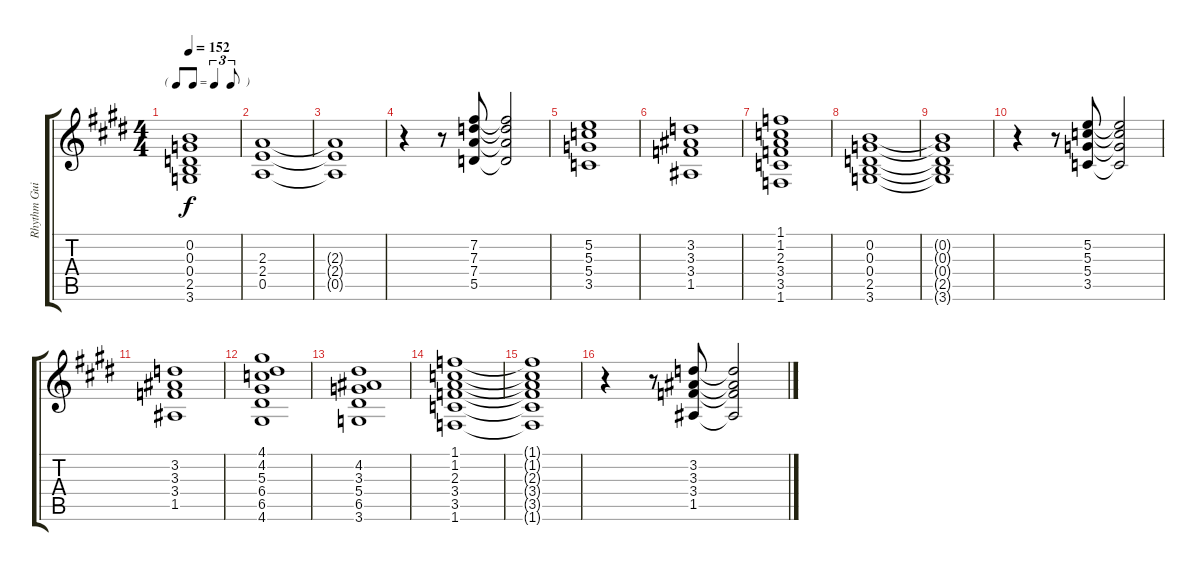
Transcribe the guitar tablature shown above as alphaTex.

\track ("Rhythm Guitar II" "Rhythm Gui") {instrument distortionguitar}
\staff {score tabs}
\tuning (E4 B3 G3 D3 A2 E2) {hide}
\ts (4 4)
\tf triplet8th
\tempo 152
\clef g2
\ks c#minor
(0.2 0.3 0.4 2.5 3.6).1{dy f} |
(2.3 2.4 0.5).1 |
(2.3{t} 2.4{t} 0.5{t}).1 |
r.4 r.8 (7.2 7.3 7.4 5.5).8 (7.2{t} 7.3{t} 7.4{t} 5.5{t}).2 |
(5.2 5.3 5.4 3.5).1 |
\ks e
(3.2 3.3 3.4 1.5).1 |
\ks c#minor
(1.1 1.2 2.3 3.4 3.5 1.6).1 |
(0.2 0.3 0.4 2.5 3.6).1 |
(0.2{t} 0.3{t} 0.4{t} 2.5{t} 3.6{t}).1 |
r.4 r.8 (5.2 5.3 5.4 3.5).8 (5.2{t} 5.3{t} 5.4{t} 3.5{t}).2 |
(3.2 3.3 3.4 1.5).1 |
(4.1 4.2 5.3 6.4 6.5 4.6).1 |
(4.2 3.3 5.4 6.5 3.6).1 |
\ks e
(1.1 1.2 2.3 3.4 3.5 1.6).1 |
\ks c#minor
(1.1{t} 1.2{t} 2.3{t} 3.4{t} 3.5{t} 1.6{t}).1 |
r.4 r.8 (3.2 3.3 3.4 1.5).8 (3.2{t} 3.3{t} 3.4{t} 1.5{t}).2
